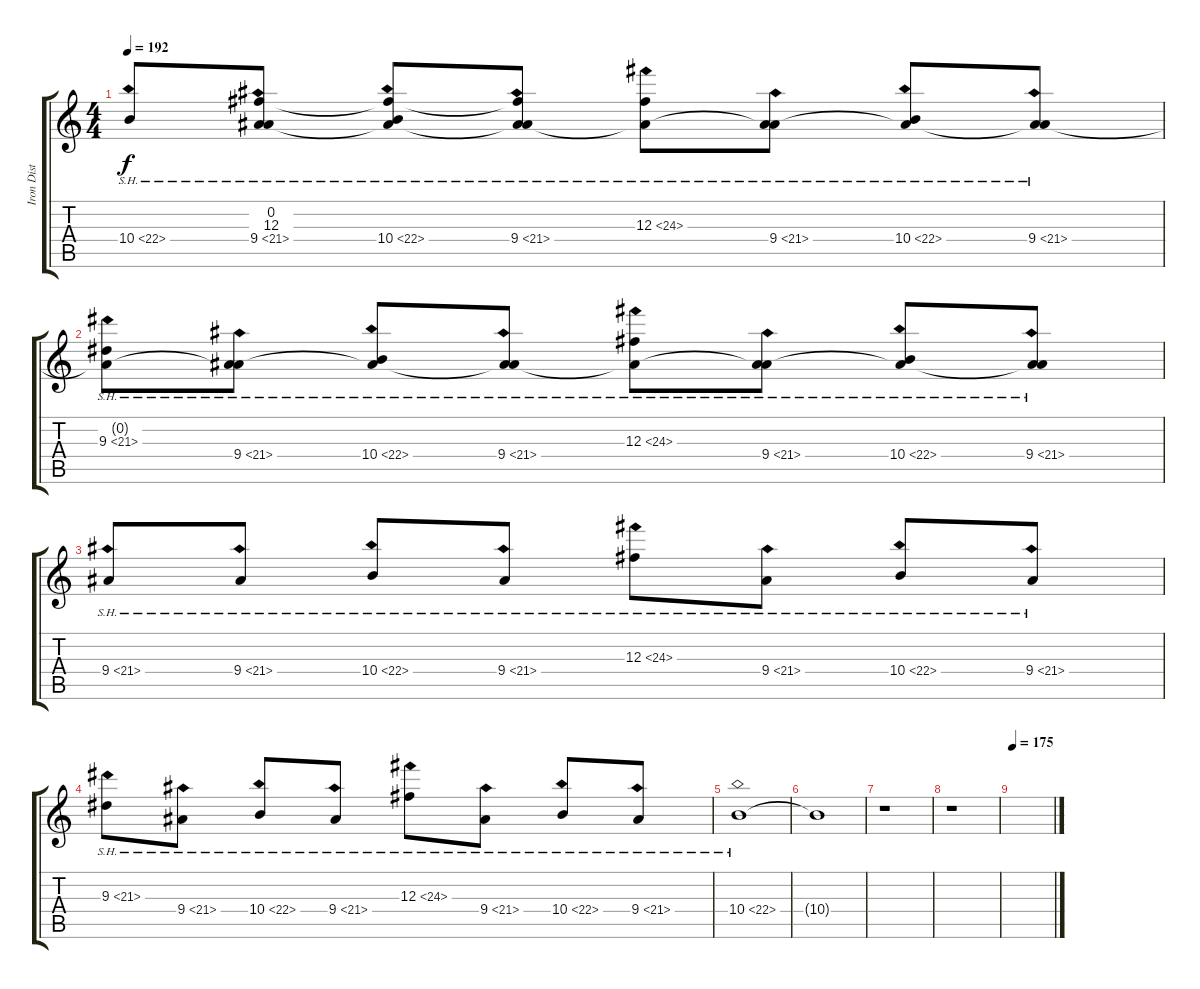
\track ("Iron Dist" "Iron Dist") {instrument overdrivenguitar}
\staff {score tabs}
\tuning (Eb4 Bb3 Gb3 Db3 Ab2 Db2) {hide}
\ts (4 4)
\tempo 192
\clef g2
\ks c
10.4{sh 12}.8{dy f} (0.2{t} 12.3{t} 9.4{sh 12}).8 (0.2{t} 12.3{t} 10.4{sh 12}).8 (0.2{t} 12.3{t} 9.4{sh 12}).8 (0.2{t} 12.3{sh 12}).8 (0.2{t} 9.4{sh 12}).8 (0.2{t} 10.4{sh 12}).8 (0.2{t} 9.4{sh 12}).8 |
(0.2{t} 9.3{sh 12}).8 (0.2{t} 9.4{sh 12}).8 (0.2{t} 10.4{sh 12}).8 (0.2{t} 9.4{sh 12}).8 (0.2{t} 12.3{sh 12}).8 (0.2{t} 9.4{sh 12}).8 (0.2{t} 10.4{sh 12}).8 (0.2{t} 9.4{sh 12}).8 |
9.4{sh 12}.8 9.4{sh 12}.8 10.4{sh 12}.8 9.4{sh 12}.8 12.3{sh 12}.8 9.4{sh 12}.8 10.4{sh 12}.8 9.4{sh 12}.8 |
9.3{sh 12}.8 9.4{sh 12}.8 10.4{sh 12}.8 9.4{sh 12}.8 12.3{sh 12}.8 9.4{sh 12}.8 10.4{sh 12}.8 9.4{sh 12}.8 |
10.4{sh 12}.1 |
10.4{t}.1 |
r.1 |
r.1 |
\tempo 175
